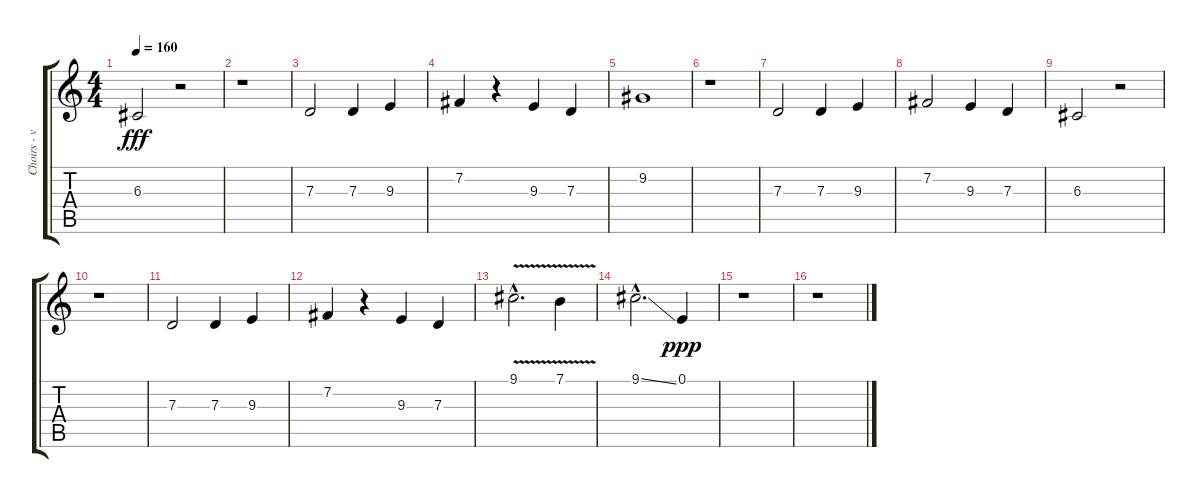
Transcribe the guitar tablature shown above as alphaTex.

\track ("Choirs - voice" "Choirs - v") {instrument lead6voice}
\staff {score tabs}
\tuning (E4 B3 G3 D3 A2 E2) {hide}
\ts (4 4)
\tempo 160
\clef g2
\ks c
6.3.2{dy fff} r.2 |
r.1 |
7.3.2 7.3.4 9.3.4 |
7.2.4 r.4 9.3.4 7.3.4 |
9.2.1 |
r.1 |
7.3.2{volume 14 balance 8 instrument lead1square} 7.3.4 9.3.4 |
7.2.2 9.3.4 7.3.4 |
6.3.2 r.2 |
r.1 |
7.3.2 7.3.4 9.3.4 |
7.2.4 r.4 9.3.4 7.3.4 |
9.1{v hac}.2{d} 7.1{v}.4 |
9.1{ss hac}.2{d} 0.1.4{dy ppp volume 0} |
r.1 |
r.1
